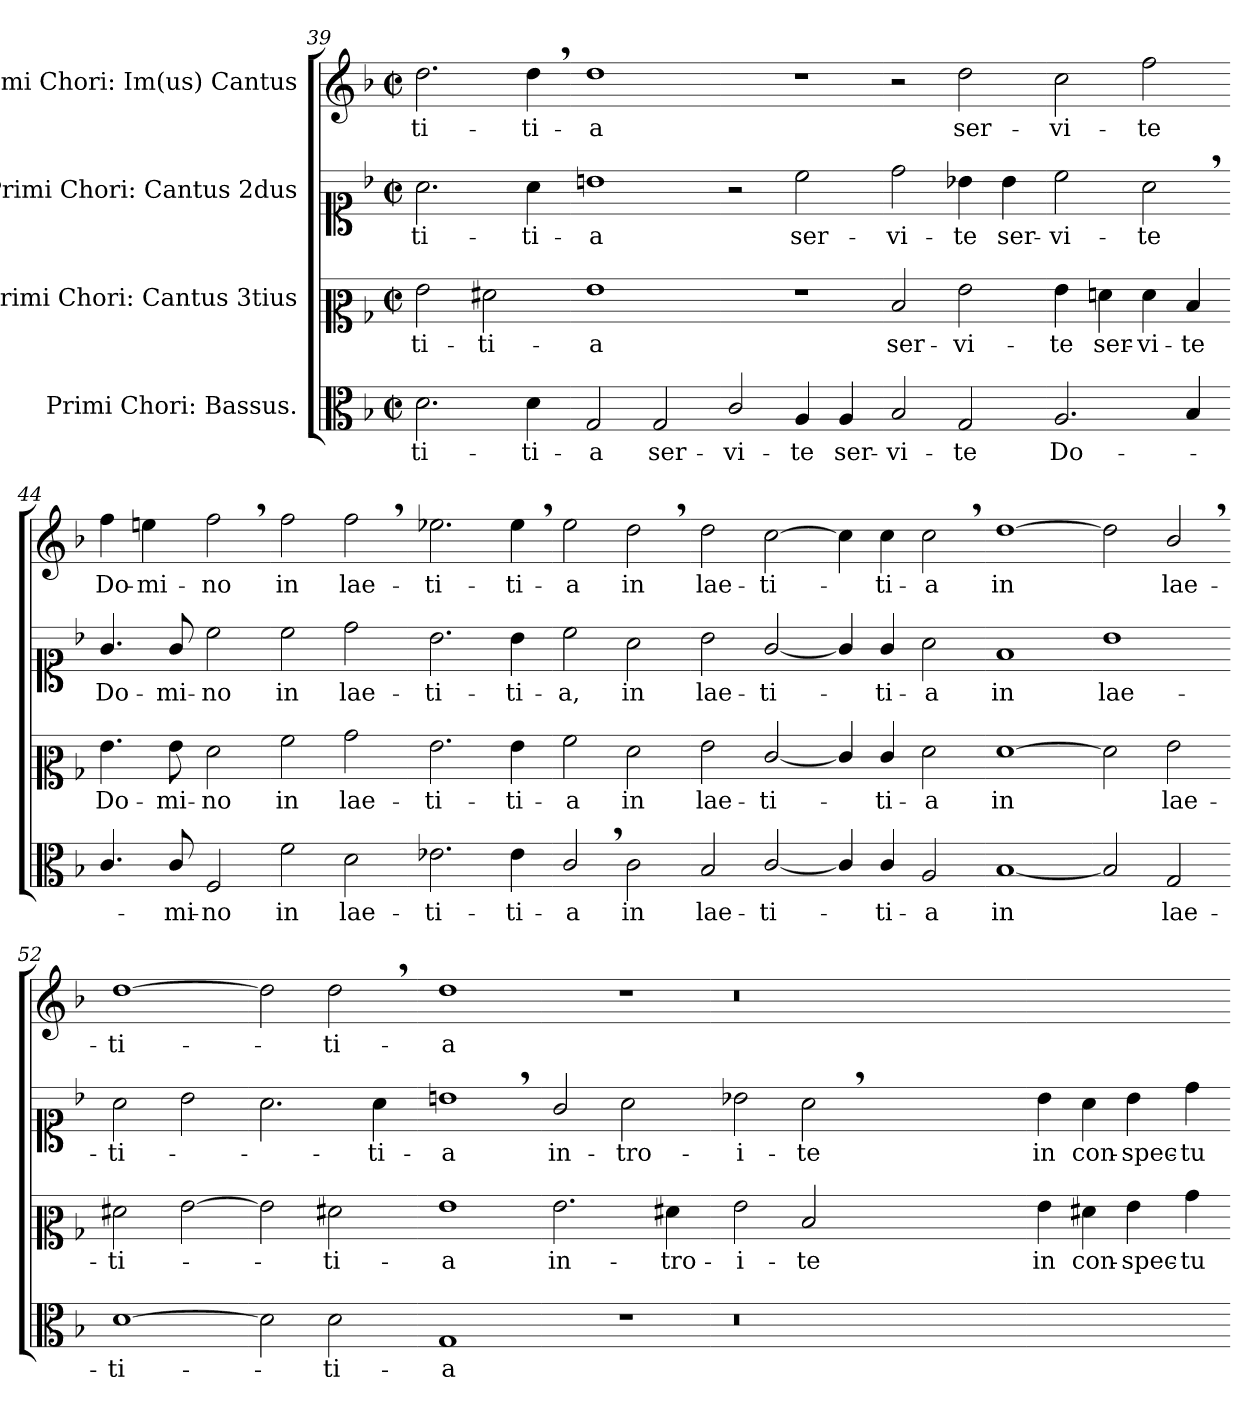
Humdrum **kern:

**kern	**text	**kern	**text	**kern	**text	**kern	**text
*part4	*part4	*part3	*part3	*part2	*part2	*part1	*part1
*staff4	*staff4	*staff3	*staff3	*staff2	*staff2	*staff1	*staff1
*I"Primi Chori: Bassus.	*	*I"Primi Chori: Cantus 3tius	*	*I"Primi Chori: Cantus 2dus	*	*I"Primi Chori: Im(us) Cantus	*
*clefC3	*	*clefC2	*	*clefC1	*	*clefG2	*
*k[b-]	*	*k[b-]	*	*k[b-]	*	*k[b-]	*
*F:	*	*F:	*	*F:	*	*F:	*
*M2/2	*	*M2/2	*	*M2/2	*	*M2/2	*
*met(c|)	*	*met(c|)	*	*met(c|)	*	*met(c|)	*
=39	=39	=39	=39	=39	=39	=39	=39
2.d\	-ti-	2g\	-ti-	2.a\	-ti-	2.dd\	-ti-
.	.	2f#X\	-ti-	.	.	.	.
4d\	-ti-	.	.	4a\	-ti-	4dd,<\	-ti-
=40-	=40-	=40-	=40-	=40-	=40-	=40-	=40-
2G/	-a	1g	-a	1bn	-a	1dd	-a
2G/	ser-	.	.	.	.	.	.
=41-	=41-	=41-	=41-	=41-	=41-	=41-	=41-
2c/	-vi-	1r	.	2r	.	1r	.
4A/	-te	.	.	2cc\	ser-	.	.
4A/	ser-	.	.	.	.	.	.
=42-	=42-	=42-	=42-	=42-	=42-	=42-	=42-
2B-/	-vi-	2d/	ser-	2dd\	-vi-	2r	.
2G/	-te	2g\	-vi-	4b-X\	-te	2dd\	ser-
.	.	.	.	4b-\	ser-	.	.
=43-	=43-	=43-	=43-	=43-	=43-	=43-	=43-
2.A/	Do-	4g\	-te	2cc\	-vi-	2cc\	-vi-
.	.	4fn\	ser-	.	.	.	.
.	.	4f\	-vi-	2a,<\	-te	2ff\	-te
4B-/	.	4d/	-te	.	.	.	.
=44-	=44-	=44-	=44-	=44-	=44-	=44-	=44-
4.c/	.	4.g\	Do-	4.g/	Do-	4ff\	Do-
.	.	.	.	.	.	4een\	-mi-
8c/	-mi-	8g\	-mi-	8g/	-mi-	.	.
2F/	-no	2f\	-no	2cc\	-no	2ff,<\	-no
=45-	=45-	=45-	=45-	=45-	=45-	=45-	=45-
2f\	in	2a\	in	2cc\	in	2ff\	in
2d\	lae-	2b-\	lae-	2dd\	lae-	2ff,<\	lae-
=46-	=46-	=46-	=46-	=46-	=46-	=46-	=46-
2.e-X\	-ti-	2.g\	-ti-	2.b-\	-ti-	2.ee-X\	-ti-
4e-\	-ti-	4g\	-ti-	4b-\	-ti-	4ee-,<\	-ti-
=47-	=47-	=47-	=47-	=47-	=47-	=47-	=47-
2c,</	-a	2a\	-a	2cc\	-a,	2ee-\	-a
2c\	in	2f\	in	2a\	in	2dd,<\	in
=48-	=48-	=48-	=48-	=48-	=48-	=48-	=48-
2B-/	lae-	2g\	lae-	2b-\	lae-	2dd\	lae-
[2c/	-ti-	[2e/	-ti-	[2g/	-ti-	[2cc\	-ti-
=49-	=49-	=49-	=49-	=49-	=49-	=49-	=49-
4c/]	.	4e/]	.	4g/]	.	4cc\]	.
4c/	-ti-	4e/	-ti-	4g/	-ti-	4cc\	-ti-
2A/	-a	2f\	-a	2a\	-a	2cc,<\	-a
=50-	=50-	=50-	=50-	=50-	=50-	=50-	=50-
!	!	!	!	!	!	!	!LO:LY:i
[1B-	in	[1f	in	1f	in	[1dd	in
=51-	=51-	=51-	=51-	=51-	=51-	=51-	=51-
2B-]	.	2f]	.	1b-	lae-	2dd]	.
!	!	!	!	!	!	!	!LO:LY:i
2G/	lae-	2g\	lae-	.	.	2b-,</	lae-
=52-	=52-	=52-	=52-	=52-	=52-	=52-	=52-
!	!	!	!	!	!	!	!LO:LY:i
[1d	-ti-	2f#X\	-ti-	2a\	-ti-	[1dd	-ti-
.	.	[2g\	.	2b-\	.	.	.
=53-	=53-	=53-	=53-	=53-	=53-	=53-	=53-
2d]	.	2g\]	.	2.a\	.	2dd]	.
!	!	!	!	!	!	!	!LO:LY:i
2d\	-ti-	2f#X\	ti-	.	.	2dd,<\	-ti-
.	.	.	.	4a\	-ti-	.	.
=54-	=54-	=54-	=54-	=54-	=54-	=54-	=54-
!	!	!	!	!	!	!	!LO:LY:i
1G	-a	1g	-a	1bn,<	-a	1dd	-a
=55-	=55-	=55-	=55-	=55-	=55-	=55-	=55-
1r	.	2.g\	in-	2g/	in-	1r	.
.	.	.	.	2a\	-tro-	.	.
.	.	4f#X\	-tro-	.	.	.	.
=56-	=56-	=56-	=56-	=56-	=56-	=56-	=56-
0.r	.	2g\	-i-	2b-X\	-i-	0.r	.
.	.	2d/	-te	2a,<\	-te	.	.
.	.	0ryy	.	0ryy	.	.	.
=57-	=57-	=57-	=57-	=57-	=57-	=57-	=57-
1ryy	.	4g\	in	4b-\	in	1ryy	.
.	.	4f#X\	con-	4a\	con-	.	.
.	.	4g\	-spec-	4b-\	-spec-	.	.
.	.	4b-\	-tu	4dd\	-tu	.	.
=-	=-	=-	=-	=-	=-	=-	=-
*-	*-	*-	*-	*-	*-	*-	*-
